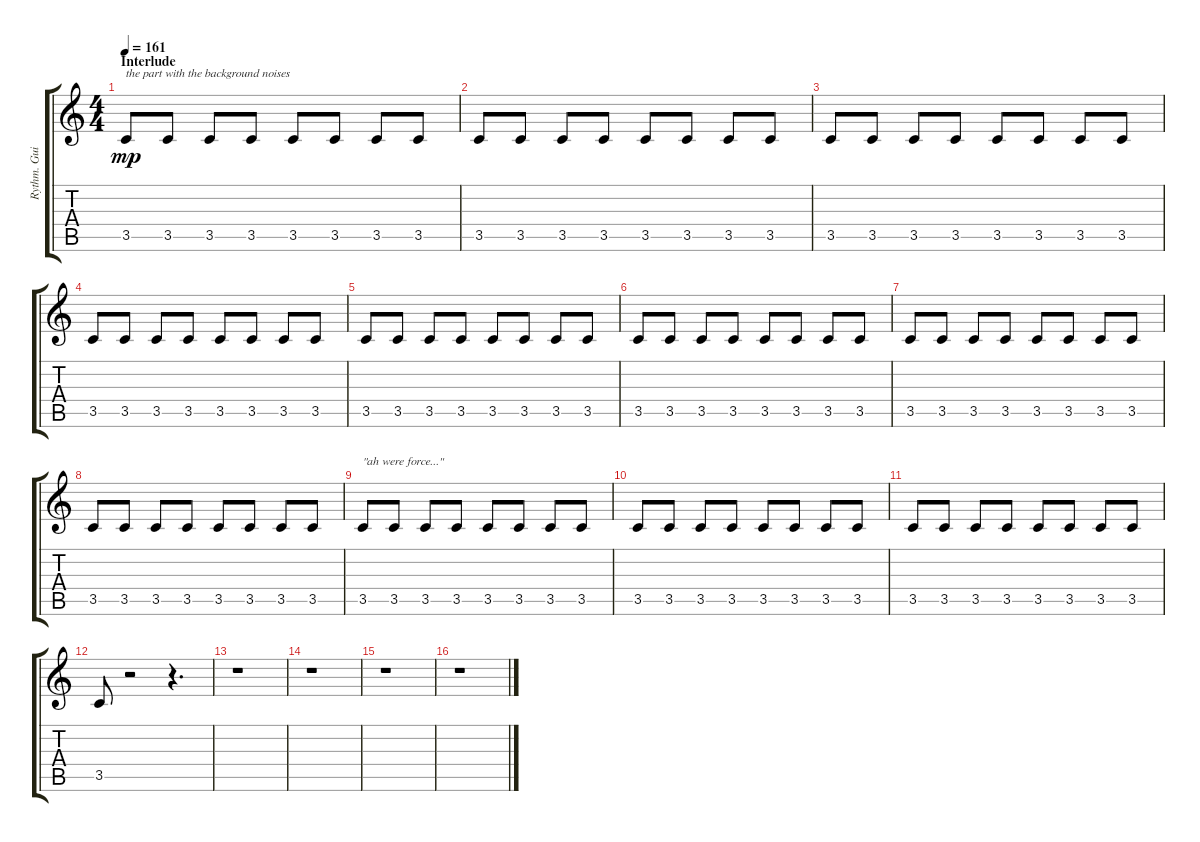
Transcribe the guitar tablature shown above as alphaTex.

\track ("Rythm. Guitar" "Rythm. Gui") {instrument distortionguitar}
\staff {score tabs}
\tuning (E4 B3 G3 D3 A2 E2) {hide}
\ts (4 4)
\section ("" "Interlude")
\tempo 161
\clef g2
\ks c
3.5.8{txt "the part with the background noises" dy mp} 3.5.8 3.5.8 3.5.8 3.5.8 3.5.8 3.5.8 3.5.8 |
3.5.8 3.5.8 3.5.8 3.5.8 3.5.8 3.5.8 3.5.8 3.5.8 |
3.5.8 3.5.8 3.5.8 3.5.8 3.5.8 3.5.8 3.5.8 3.5.8 |
3.5.8 3.5.8 3.5.8 3.5.8 3.5.8 3.5.8 3.5.8 3.5.8 |
3.5.8 3.5.8 3.5.8 3.5.8 3.5.8 3.5.8 3.5.8 3.5.8 |
3.5.8 3.5.8 3.5.8 3.5.8 3.5.8 3.5.8 3.5.8 3.5.8 |
3.5.8 3.5.8 3.5.8 3.5.8 3.5.8 3.5.8 3.5.8 3.5.8 |
3.5.8 3.5.8 3.5.8 3.5.8 3.5.8 3.5.8 3.5.8 3.5.8 |
3.5.8{txt "\"ah were force...\""} 3.5.8 3.5.8 3.5.8 3.5.8 3.5.8 3.5.8 3.5.8 |
3.5.8 3.5.8 3.5.8 3.5.8 3.5.8 3.5.8 3.5.8 3.5.8 |
3.5.8 3.5.8 3.5.8 3.5.8 3.5.8 3.5.8 3.5.8 3.5.8 |
3.5.8 r.2 r.4{d} |
r.1 |
r.1 |
r.1 |
r.1
